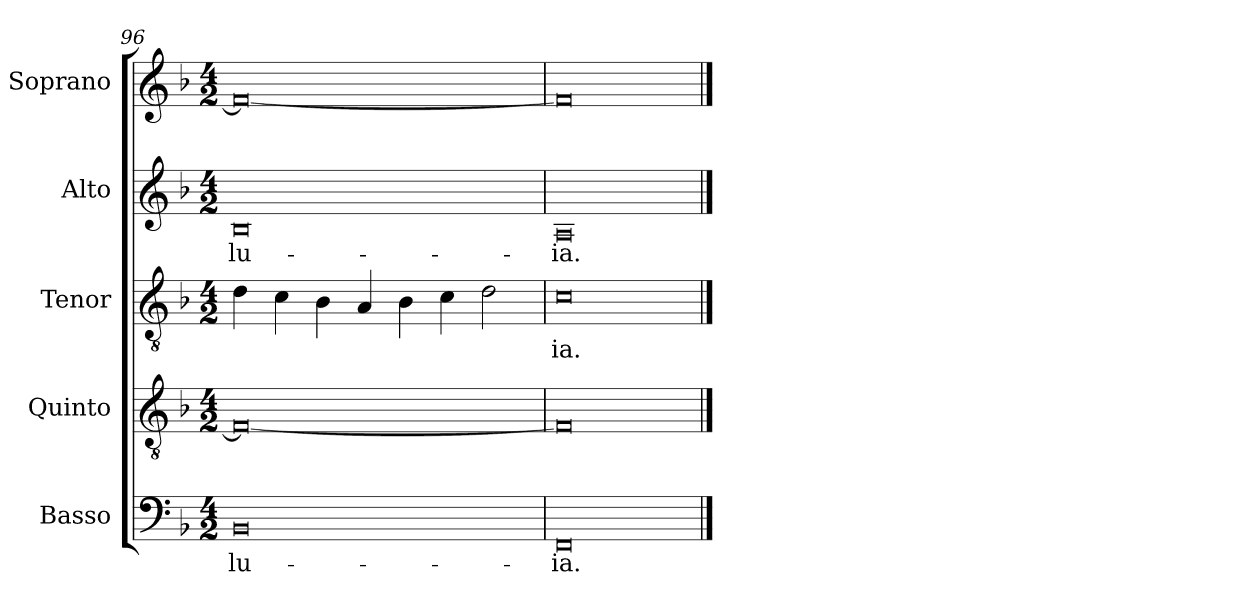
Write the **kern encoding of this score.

**kern	**text	**kern	**kern	**text	**kern	**text	**kern
*part5	*part5	*part4	*part3	*part3	*part2	*part2	*part1
*staff5	*staff5	*staff4	*staff3	*staff3	*staff2	*staff2	*staff1
*I"Basso	*	*I"Quinto	*I"Tenor	*	*I"Alto	*	*I"Soprano
*I'B.	*	*I'Q.	*I'T.	*	*I'A.	*	*I'S.
*clefF4	*	*clefGv2	*clefGv2	*	*clefG2	*	*clefG2
*	*	*ITrd7c12	*ITrd7c12	*	*	*	*
*k[b-]	*	*k[b-]	*k[b-]	*	*k[b-]	*	*k[b-]
*F:	*	*F:	*F:	*	*F:	*	*F:
*M4/2	*	*M4/2	*M4/2	*	*M4/2	*	*M4/2
=96	=96	=96	=96	=96	=96	=96	=96
!	!LO:LY:b:color=#000000	!	!	!	!	!	!
!	!	!	!	!	!	!LO:LY:b:color=#000000	!
0BB-i	-lu-	0FFi_	4Di\	.	0B-i	-lu-	0fi_
.	.	.	4Ci\	.	.	.	.
.	.	.	4BB-i\	.	.	.	.
.	.	.	4AAi/	.	.	.	.
.	.	.	4BB-i\	.	.	.	.
.	.	.	4Ci\	.	.	.	.
.	.	.	2Di\	.	.	.	.
=97	=97	=97	=97	=97	=97	=97	=97
!	!LO:LY:b:color=#000000	!	!	!	!	!	!
!	!	!	!	!LO:LY:b:color=#000000	!	!	!
!	!	!	!	!	!	!LO:LY:b:color=#000000	!
0FFi	-ia.	0FFi]	0Ci	-ia.	0Ai	-ia.	0fi]
==	==	==	==	==	==	==	==
*-	*-	*-	*-	*-	*-	*-	*-
